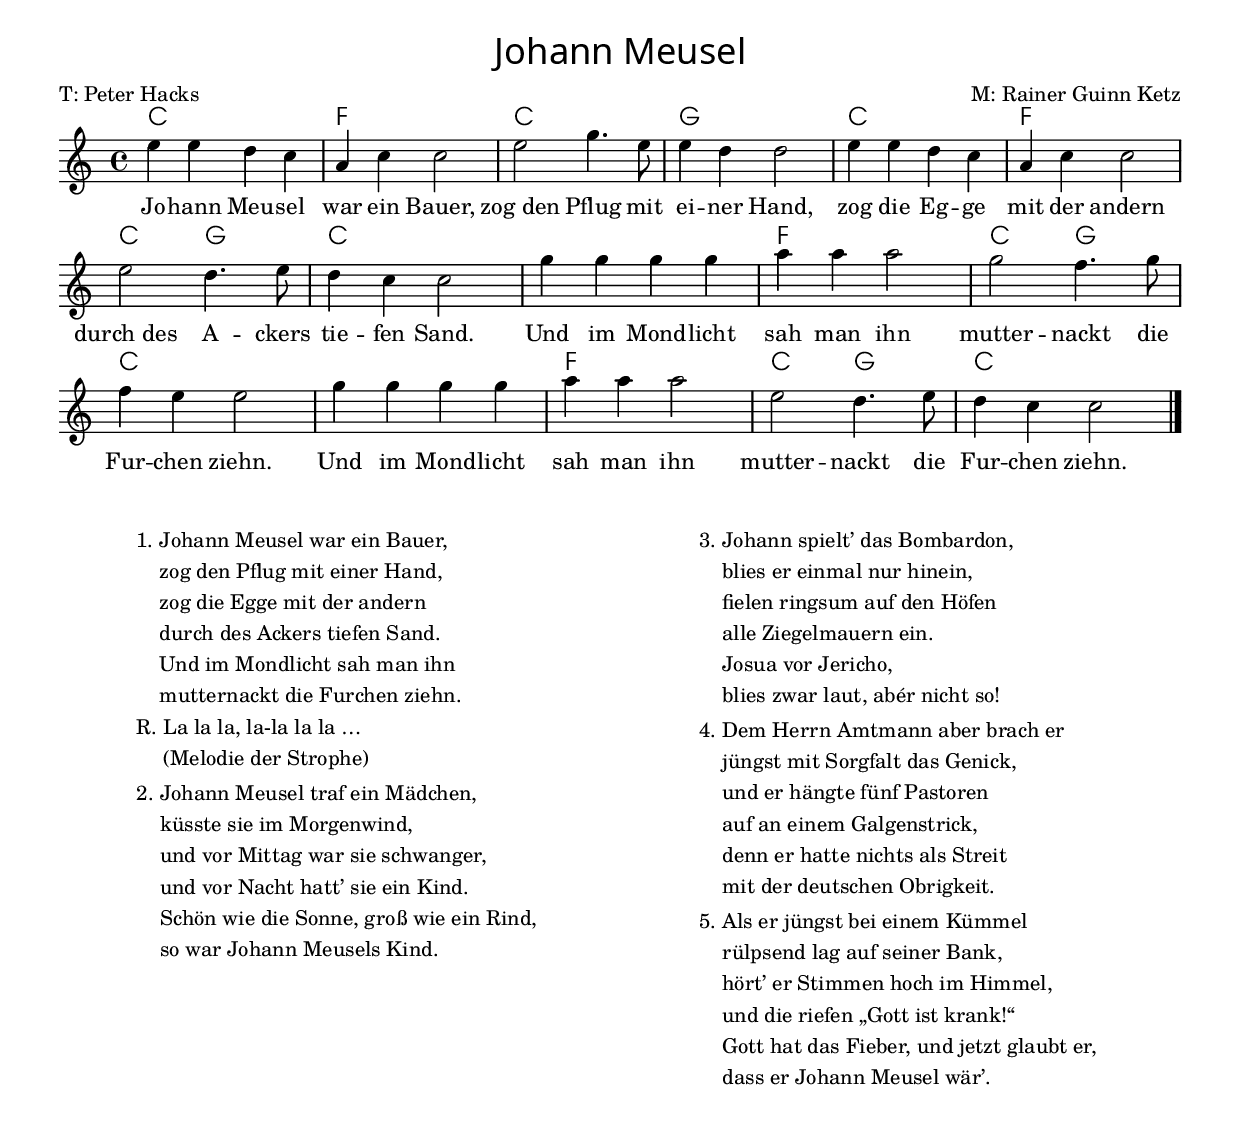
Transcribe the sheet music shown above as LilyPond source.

\version "2.12.0"
#(ly:set-option (quote no-point-and-click))
%#(set-global-staff-size 18)

\header{
	title = \markup{\override #'(font-name . "DelitschAntiqua") "Johann Meusel"}
	poet = "T: Peter Hacks"
	composer = "M: Rainer Guinn Ketz"
%	instrument = "2 voc + git"
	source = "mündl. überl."
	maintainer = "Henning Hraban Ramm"
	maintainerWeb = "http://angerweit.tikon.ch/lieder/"
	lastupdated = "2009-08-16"
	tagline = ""
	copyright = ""
}

\paper {
	#(define fonts (make-pango-font-tree "TeX Gyre Schola" "TeX Gyre Adventor" "Courier New" (/ 18 20)))
	indent = 0\cm
	%line-width = 123\mm
	ragged-bottom = ##t
	ragged-last-bottom = ##t
}

global = {
	\clef treble
	\key c \major
	\time 4/4
}

akkorde = \chordmode {
	c2 c | f f |
	c c | g g |
	c c | f f |
	c g | c c |
	c c | f f |
	c g | c c |
	c c | f f |
	c g | c c 
}

schlagzeug = \drums {
	<<
	\repeat unfold 32 { hhp4 hhc }
	\repeat unfold 8 { bd4 sn2 sn4 | bd4 sn4 sn2 }
	>>
}

dynamics = \relative c {
	r4\mp
}

oberstimme = \relative c'' {
	e4 e d c |
	a c c2 |
	e2 g4. e8 |
	e4 d d2 |
	
	e4 e d c |
	a c c2 |
	e2 d4. e8 |
	d4 c c2 |
	
	g'4 g g g |
	a a a2 |
	g2 f4. g8 |
	f4 e e2 |
	
	g4 g g g |
	a a a2 |
	e2 d4. e8 | 
	d4 c c2
	\bar "|."
}

text = \lyricmode {
	Jo -- hann Meu -- sel war ein Bauer,
	"zog den" Pflug mit ei -- ner Hand,
	zog die Eg -- ge mit der andern 
	"durch des" A -- ckers tie -- fen Sand.
	Und im Mond -- licht sah man ihn 
	mutter -- nackt die Fur -- chen ziehn.
	Und im Mond -- licht sah man ihn 
	mutter -- nackt die Fur -- chen ziehn.
}

% Papier-Ausgabe
\score {
	<<
		%\override Score . TitleText #'font-name = #"DelitschAntiqua"
		%\override Score . LyricText #'font-name = #"DelitschAntiqua"
		%\override Score . LyricText #'font-shape = #'regular
		%\override Score . LyricText #'font-size = #12 % default: 12/20 * staff-size
		%\override Score . StanzaNumber #'font-name = #"Gentium"
		\override Score . BarNumber #'break-visibility = #all-invisible
		\context ChordNames {
			\germanChords
			\set chordChanges = ##t
			\akkorde
		}
		\context Staff = Oben <<
			\global
			\context Voice = "eins" \oberstimme
		>>
		\lyricsto "eins" \new Lyrics { \text }
		%{
		\context Staff = Unten <<
			\global
			\context Voice = "zwei" \unterstimme
		>>
		%}
	>>
	\layout { }
}
\markup{}
\markup {
	\fill-line {
		\hspace #0.1 % Abstand vom linken Rand
		\column {
			\line { "1."
				\column {
					"Johann Meusel war ein Bauer,"
					"zog den Pflug mit einer Hand,"
					"zog die Egge mit der andern "
					"durch des Ackers tiefen Sand."
					"Und im Mondlicht sah man ihn "
					"mutternackt die Furchen ziehn."
				}
			}
			\hspace #0.2 % Abstand zwischen Strophen
			\line { "R."
				\column {
					"La la la, la-la la la …"
					"(Melodie der Strophe)"
				}
			}
			\hspace #0.2 % Abstand zwischen Strophen
			\line { "2."
				\column {
					"Johann Meusel traf ein Mädchen, "
					"küsste sie im Morgenwind,"
					"und vor Mittag war sie schwanger, "
					"und vor Nacht hatt’ sie ein Kind."
					"Schön wie die Sonne, groß wie ein Rind, "
					"so war Johann Meusels Kind."
				}
			}
		}
		\hspace #0.1  % Abstand zwischen Spalten
		\column {
			\line { "3."
				\column {
					"Johann spielt’ das Bombardon, "
					"blies er einmal nur hinein,"
					"fielen ringsum auf den Höfen"
					"alle Ziegelmauern ein."
					"Josua vor Jericho, "
					"blies zwar laut, abér nicht so!"
				}
			}
			\hspace #0.2 % Abstand zwischen Strophen
			\line { "4."
				\column {
					"Dem Herrn Amtmann aber brach er "
					"jüngst mit Sorgfalt das Genick,"
					"und er hängte fünf Pastoren "
					"auf an einem Galgenstrick,"
					"denn er hatte nichts als Streit "
					"mit der deutschen Obrigkeit."
				}
			}
			\hspace #0.2 % Abstand zwischen Strophen
			\line { "5."
				\column {
					"Als er jüngst bei einem Kümmel "
					"rülpsend lag auf seiner Bank,"
					"hört’ er Stimmen hoch im Himmel, "
					"und die riefen „Gott ist krank!“"
					"Gott hat das Fieber, und jetzt glaubt er, "
					"dass er Johann Meusel wär’."
				}
			}
		}
		\hspace #0.1 % Abstand zum rechten Rand
	}
}

% MIDI
\score {
	\unfoldRepeats {
		<<
			\context Staff = chords <<
				\set Staff.midiInstrument = "fx 4 (atmosphere)"
				\context Voice = vchords {
					\repeat unfold 2 << \dynamics \akkorde >>
				}
			>>
			\context Staff = ober <<
				%\set Staff.midiInstrument = "violin"
				\context Voice = vober \repeat unfold 2 \oberstimme
			>>
			\context Staff = oberI <<
				\set Staff.midiInstrument = "clarinet"
				\context Voice = voberI \repeat unfold 2 \oberstimme
			>>
			\schlagzeug
		>>
	}
	\midi{
		\context { \Score
			tempoWholesPerMinute = #(ly:make-moment 200 4)
		}
	}
}
